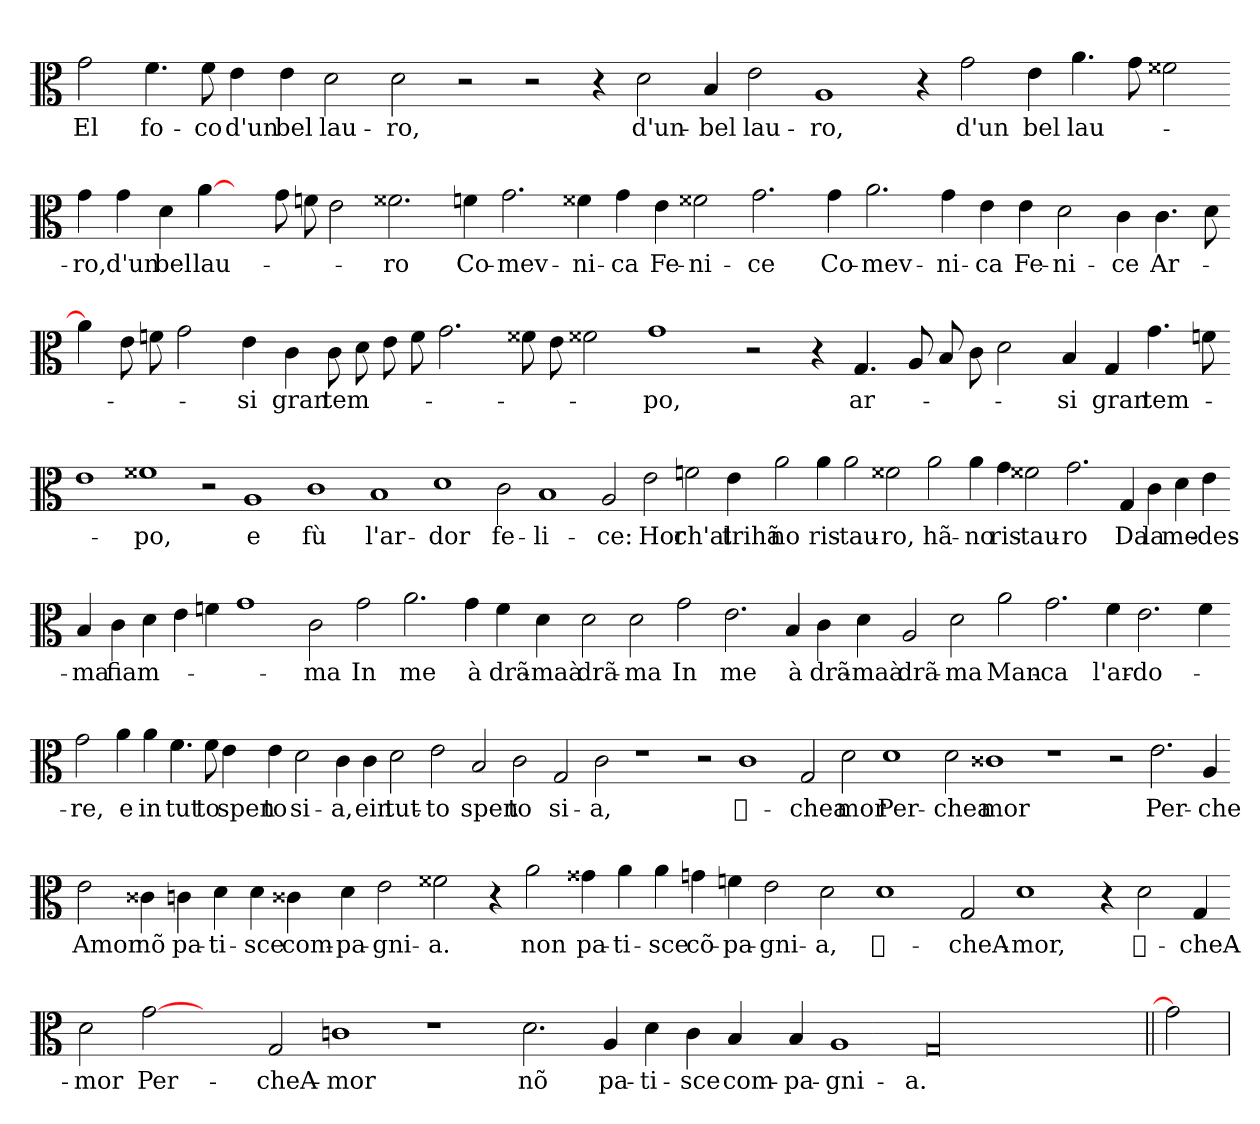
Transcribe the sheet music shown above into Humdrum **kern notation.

**kern	**text
*part1	*part1
*staff1	*staff1
*clefC3	*
*k[]	*
=	=
2g	El
4.f	fo-
8f	co
4e	d'un
4e	bel
2d	lau-
2d	ro,
2r	.
2r	.
4r	.
2d	d'un-
4B	bel
2e	lau-
1A	ro,
4r	.
2g	d'un
4e	bel
4.a	lau-
8g	.
2f##X	.
=-	=-
4g	ro,
4g	d'un
4d	bel
[4a	lau-
4ryy	.
8g	.
8f	.
2e	.
2.f##X	ro
4f	Co-
2.g	mev-
4f##X	ni-
4g	ca
4e	Fe-
2f##X	ni-
2.g	ce
4g	Co-
2.a	mev-
4g	ni-
4e	ca
4e	Fe-
2d	ni-
4c	ce
4.c	Ar-
8d	.
=-	=-
4a]	.
8e	.
8f	.
2g	.
4e	si
4c	gran
8c	tem-
8d	.
8e	.
8f	.
2.g	.
8f##X	.
8e	.
2f##X	.
1g	po,
2r	.
4r	.
4.G	ar-
8A	.
8B	.
8c	.
2d	.
4B	si
4G	gran
4.g	tem-
8f	.
=-	=-
1e	.
1f##X	po,
2r	.
1A	e
1c	fù
1B	l'ar-
1d	dor
2c	fe-
1B	li-
2A	ce:
2e	Hor
2f	ch'al-
4e	trihã-
2a	no
4a	ris-
2a	tau-
2f##X	ro,
2a	hã-
4a	no
4g	ris-
2f##X	tau-
2.g	ro
4G	Da
4c	la
4d	me-
4e	des-
=-	=-
4B	ma
4c	fiam-
4d	.
4e	.
4f	.
1g	.
2c	ma
2g	In
2.a	me
4g	à
4f	drã-
4d	maà
2d	drã-
2d	ma
2g	In
2.e	me
4B	à
4c	drã-
4d	maà
2A	drã-
2d	ma
2a	Man-
2.g	ca
4f	l'ar-
2.e	do-
4f	.
=-	=-
2g	re,
4a	e
4a	in
4.f	tut-
8f	to
4e	spen-
4e	to
2d	si-
4c	a,
4c	ein
2d	tut-
2e	to
2B	spen-
2c	to
2G	si-
2c	a,
1r	.
2r	.
1c	ᵱ-
2G	chea-
2d	mor
1d	Per-
2d	chea-
1c##X	mor
1r	.
2r	.
2.e	Per-
4A	che
=-	=-
2e	Amor
4c##X	nõ
4c	pa-
4d	ti-
4d	sce
4c##X	com-
4d	pa-
2e	gni-
2f##X	a.
4r	.
2a	non
4g##X	pa-
4a	ti-
4a	sce
4gn	cõ-
4f	pa-
2e	gni-
2d	a,
1d	ᵱ-
2G	cheA-
1d	mor,
4r	.
2d	ᵱ-
4G	cheA-
=-	=-
2d	mor
[2g	Per-
2ryy	.
2G	cheA-
1c	mor
1r	.
2.d	nõ
4A	pa-
4d	ti-
4c	sce
4B	com-
4B	pa-
1A	gni-
00G/	a.
=1||	=1||
2g]	.
=	=
*-	*-
